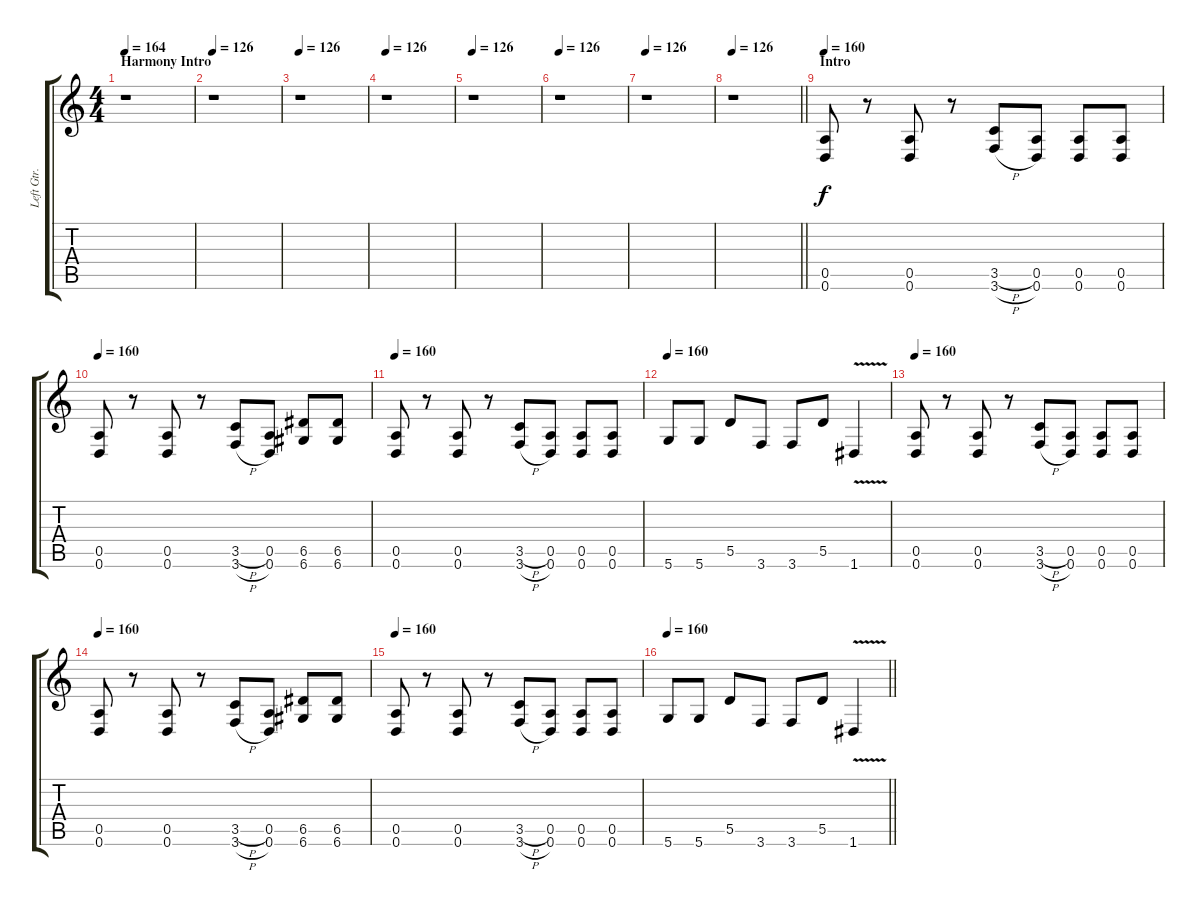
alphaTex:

\track ("Left Gtr. Janne" "Left Gtr. ") {instrument distortionguitar}
\staff {score tabs}
\tuning (E4 B3 G3 D3 A2 D2) {hide}
\ts (4 4)
\section ("" "Harmony Intro")
\tempo 164
\tempo 126
\tempo 164
\clef g2
\ks c
r.1{dy f instrument distortionguitar} |
\tempo 126
r.1 |
\tempo 126
r.1 |
\tempo 126
r.1 |
\tempo 126
r.1 |
\tempo 126
r.1 |
\tempo 126
r.1 |
\tempo 126
\barLineRight lightlight
r.1 |
\section ("" "Intro")
\tempo 160
(0.5 0.6).8 r.8 (0.5 0.6).8 r.8 (3.5{h} 3.6{h}).8 (0.5 0.6).8 (0.5 0.6).8 (0.5 0.6).8 |
\tempo 160
(0.5 0.6).8 r.8 (0.5 0.6).8 r.8 (3.5{h} 3.6{h}).8 (0.5 0.6).8 (6.5 6.6).8 (6.5 6.6).8 |
\tempo 160
(0.5 0.6).8 r.8 (0.5 0.6).8 r.8 (3.5{h} 3.6{h}).8 (0.5 0.6).8 (0.5 0.6).8 (0.5 0.6).8 |
\tempo 160
5.6.8 5.6.8 5.5.8 3.6.8 3.6.8 5.5.8 1.6{v}.4 |
\tempo 160
(0.5 0.6).8 r.8 (0.5 0.6).8 r.8 (3.5{h} 3.6{h}).8 (0.5 0.6).8 (0.5 0.6).8 (0.5 0.6).8 |
\tempo 160
(0.5 0.6).8 r.8 (0.5 0.6).8 r.8 (3.5{h} 3.6{h}).8 (0.5 0.6).8 (6.5 6.6).8 (6.5 6.6).8 |
\tempo 160
(0.5 0.6).8 r.8 (0.5 0.6).8 r.8 (3.5{h} 3.6{h}).8 (0.5 0.6).8 (0.5 0.6).8 (0.5 0.6).8 |
\tempo 160
\barLineRight lightlight
5.6.8 5.6.8 5.5.8 3.6.8 3.6.8 5.5.8 1.6{v}.4
